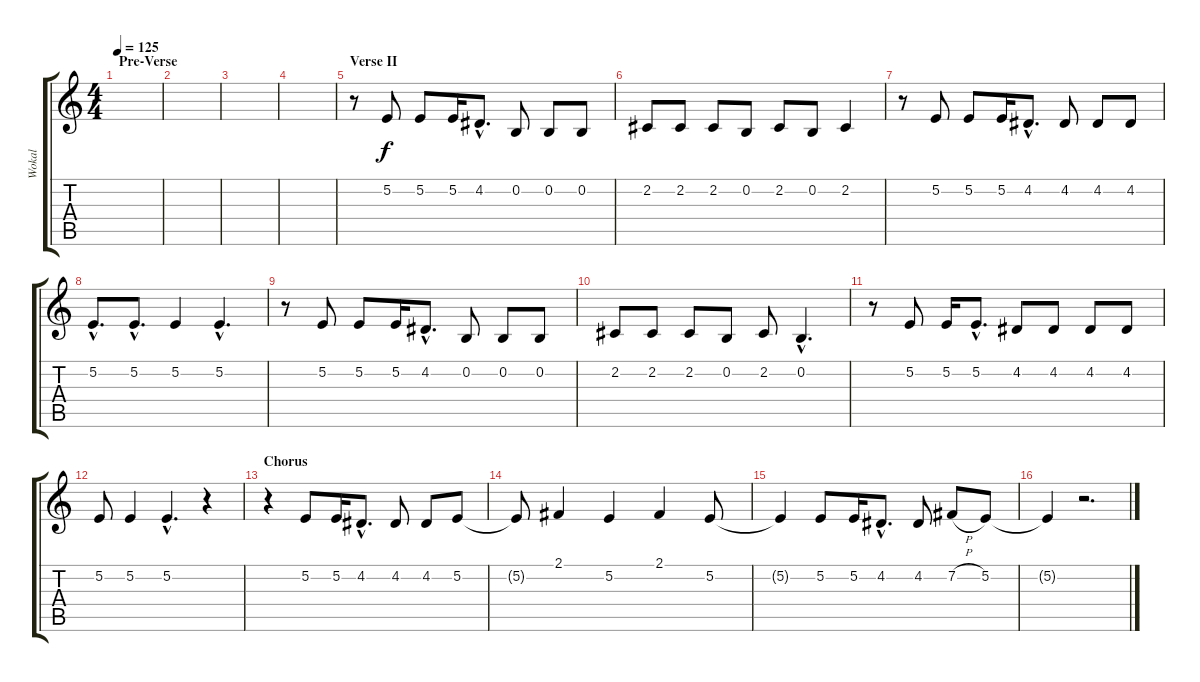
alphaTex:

\track ("Wokal" "Wokal") {instrument altosax}
\staff {score tabs}
\tuning (E4 B3 G3 D3 A2 E2) {hide}
\ts (4 4)
\section ("" "Pre-Verse")
\tempo 125
\clef g2
\ks c
|
|
|
|
\section ("" "Verse II")
r.8 5.2.8 5.2.8 5.2.16 4.2{hac}.8{d} 0.2.8 0.2.8 0.2.8 |
2.2.8 2.2.8 2.2.8 0.2.8 2.2.8 0.2.8 2.2.4 |
r.8 5.2.8 5.2.8 5.2.16 4.2{hac}.8{d} 4.2.8 4.2.8 4.2.8 |
5.2{hac}.8{d} 5.2{hac}.8{d} 5.2.4 5.2{hac}.4{d} |
r.8 5.2.8 5.2.8 5.2.16 4.2{hac}.8{d} 0.2.8 0.2.8 0.2.8 |
2.2.8 2.2.8 2.2.8 0.2.8 2.2.8 0.2{hac}.4{d} |
r.8 5.2.8 5.2.16 5.2{hac}.8{d} 4.2.8 4.2.8 4.2.8 4.2.8 |
5.2.8 5.2.4 5.2{hac}.4{d} r.4 |
\section ("" "Chorus")
r.4 5.2.8 5.2.16 4.2{hac}.8{d} 4.2.8 4.2.8 5.2.8 |
5.2{t}.8 2.1.4 5.2.4 2.1.4 5.2.8 |
5.2{t}.4 5.2.8 5.2.16 4.2{hac}.8{d} 4.2.8 7.2{h}.8 5.2.8 |
5.2{t}.4 r.2{d}
